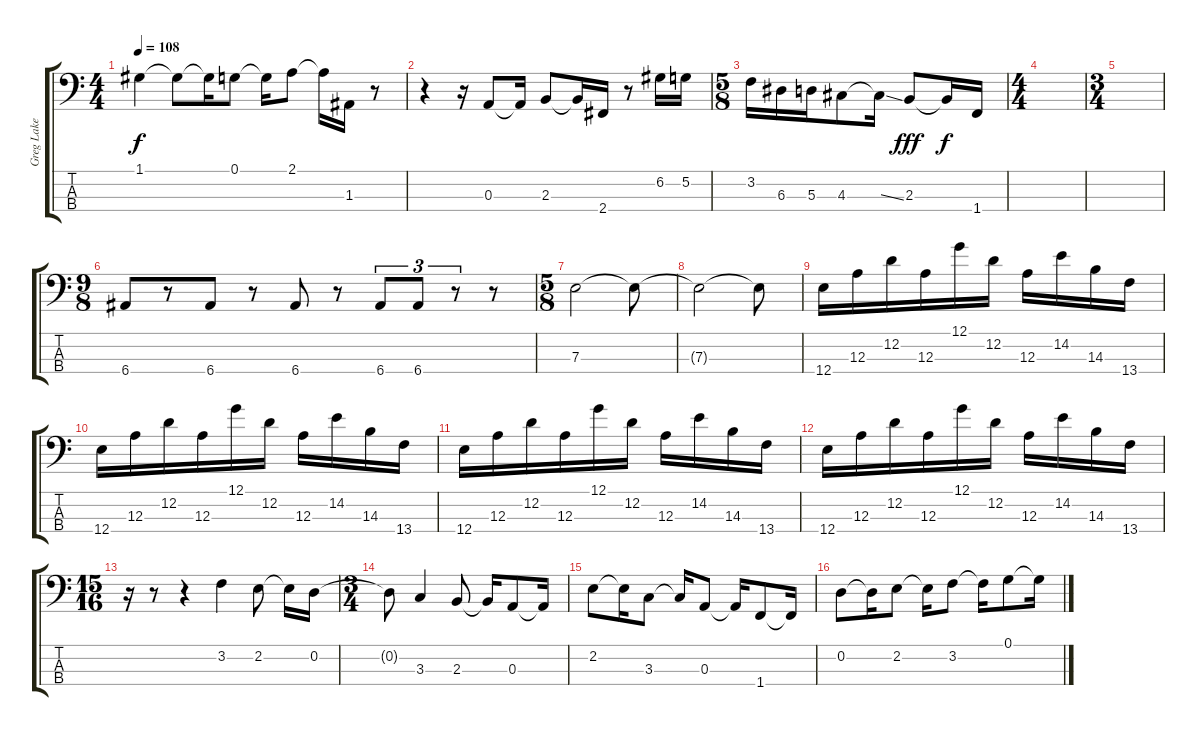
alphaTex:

\track ("Greg Lake (Bass)" "Greg Lake ") {instrument electricbassfinger}
\staff {score tabs}
\tuning (G2 D2 A1 E1) {hide}
\ts (4 4)
\tempo 108
\clef f4
\ks c
1.1{t}.4{dy f} 1.1{t}.8 1.1{t}.16 0.1.8 0.1{t}.16 2.1.8 2.1{t}.16 1.3.16 r.8 |
r.4 r.16 0.3.8 0.3{t}.16 2.3.8 2.3{t}.16 2.4.16 r.8 6.2.16 5.2.16 |
\ts (5 8)
3.2.16 6.3.16 5.3.16 4.3.8 4.3{ss t}.16 2.3.8{dy fff} 2.3{t}.16{dy f} 1.4.16 |
\ts (4 4)
|
\ts (3 4)
|
\ts (9 8)
6.4.8 r.8 6.4.8 r.8 6.4.8 r.8 6.4.8{tu (3 2)} 6.4.8{tu (3 2)} r.8{tu (3 2)} r.8 |
\ts (5 8)
7.3.2 7.3{t}.8 |
7.3{t}.2 7.3{t}.8 |
12.4.16 12.3.16 12.2.16 12.3.16 12.1.16 12.2.16 12.3.16 14.2.16 14.3.16 13.4.16 |
12.4.16 12.3.16 12.2.16 12.3.16 12.1.16 12.2.16 12.3.16 14.2.16 14.3.16 13.4.16 |
12.4.16 12.3.16 12.2.16 12.3.16 12.1.16 12.2.16 12.3.16 14.2.16 14.3.16 13.4.16 |
12.4.16 12.3.16 12.2.16 12.3.16 12.1.16 12.2.16 12.3.16 14.2.16 14.3.16 13.4.16 |
\ts (15 16)
r.16 r.8 r.4 3.2.4 2.2.8 2.2{t}.16 0.2.16 |
\ts (3 4)
0.2{t}.8 3.3.4 2.3.8 2.3{t}.16 0.3.8 0.3{t}.16 |
2.2.8 2.2{t}.16 3.3.8 3.3{t}.16 0.3.8 0.3{t}.16 1.4.8 1.4{t}.16 |
0.2.8 0.2{t}.16 2.2.8 2.2{t}.16 3.2.8 3.2{t}.16 0.1.8 0.1{t}.16
